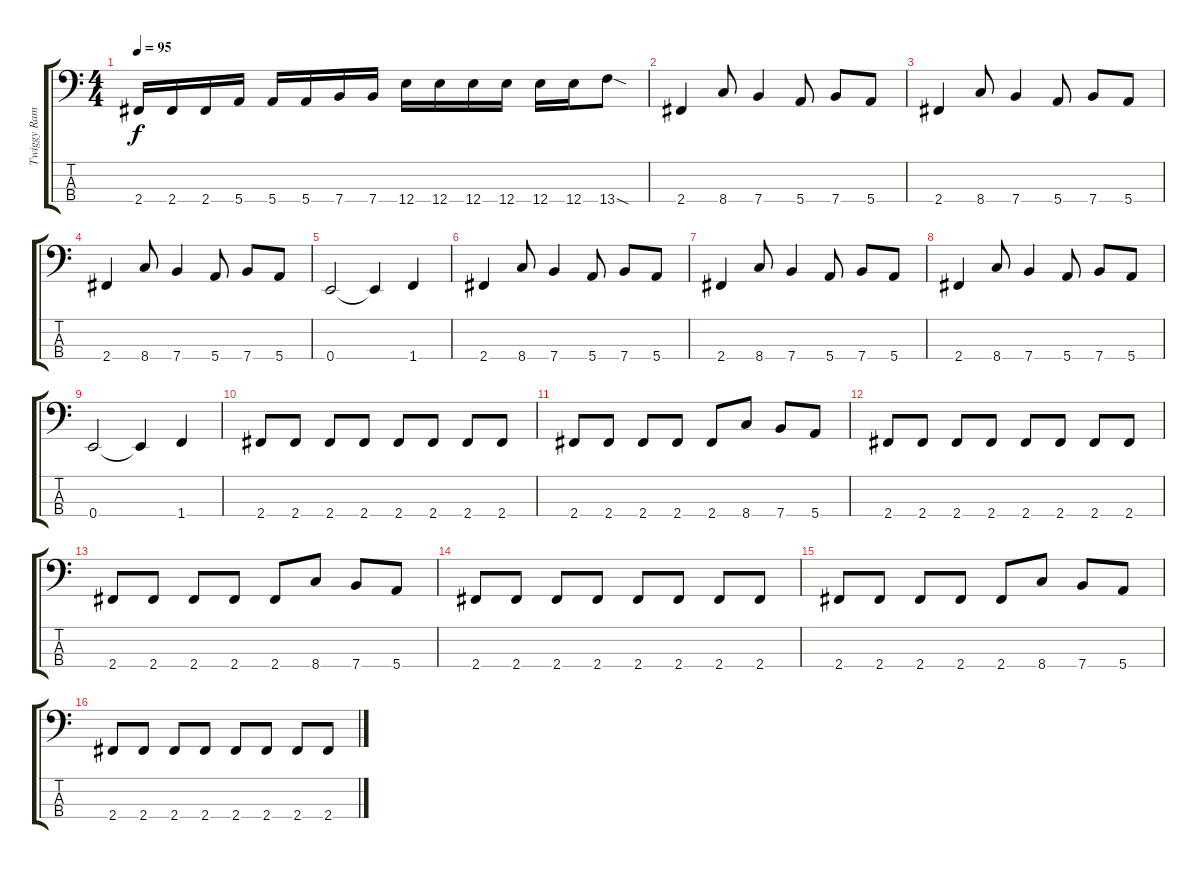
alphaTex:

\track ("Twiggy Ramirez" "Twiggy Ram") {instrument electricbassfinger}
\staff {score tabs}
\tuning (G2 D2 A1 E1) {hide}
\ts (4 4)
\tempo 95
\clef f4
\ks c
2.4.16{dy f} 2.4.16 2.4.16 5.4.16 5.4.16 5.4.16 7.4.16 7.4.16 12.4.16 12.4.16 12.4.16 12.4.16 12.4.16 12.4.16 13.4{sod}.8 |
2.4.4 8.4.8 7.4.4 5.4.8 7.4.8 5.4.8 |
2.4.4 8.4.8 7.4.4 5.4.8 7.4.8 5.4.8 |
2.4.4 8.4.8 7.4.4 5.4.8 7.4.8 5.4.8 |
0.4.2 0.4{t}.4 1.4.4 |
2.4.4 8.4.8 7.4.4 5.4.8 7.4.8 5.4.8 |
2.4.4 8.4.8 7.4.4 5.4.8 7.4.8 5.4.8 |
2.4.4 8.4.8 7.4.4 5.4.8 7.4.8 5.4.8 |
0.4.2 0.4{t}.4 1.4.4 |
2.4.8 2.4.8 2.4.8 2.4.8 2.4.8 2.4.8 2.4.8 2.4.8 |
2.4.8 2.4.8 2.4.8 2.4.8 2.4.8 8.4.8 7.4.8 5.4.8 |
2.4.8 2.4.8 2.4.8 2.4.8 2.4.8 2.4.8 2.4.8 2.4.8 |
2.4.8 2.4.8 2.4.8 2.4.8 2.4.8 8.4.8 7.4.8 5.4.8 |
2.4.8 2.4.8 2.4.8 2.4.8 2.4.8 2.4.8 2.4.8 2.4.8 |
2.4.8 2.4.8 2.4.8 2.4.8 2.4.8 8.4.8 7.4.8 5.4.8 |
2.4.8 2.4.8 2.4.8 2.4.8 2.4.8 2.4.8 2.4.8 2.4.8
